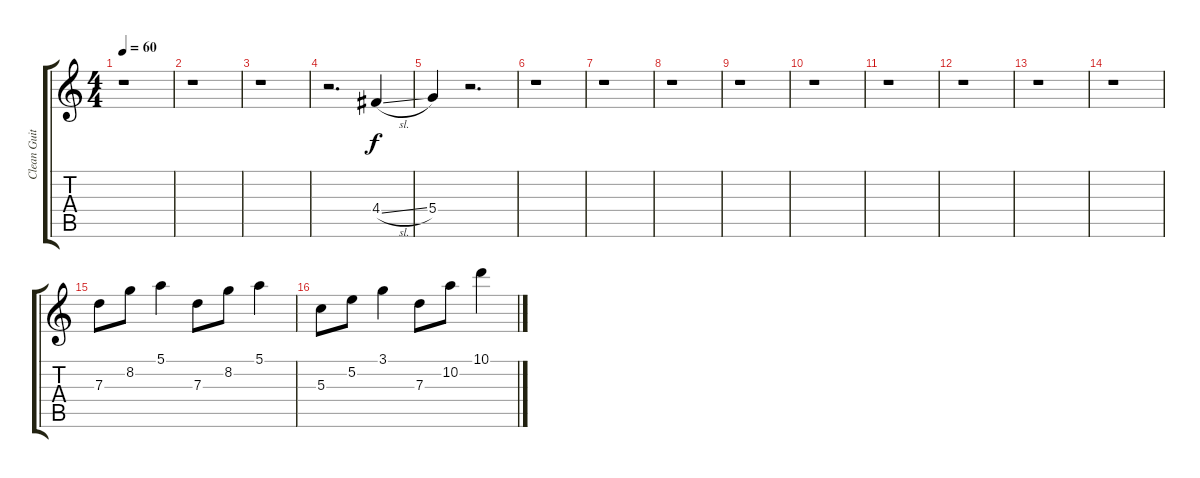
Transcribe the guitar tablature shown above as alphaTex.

\track ("Clean Guitar" "Clean Guit") {instrument electricguitarclean}
\staff {score tabs}
\tuning (E4 B3 G3 D3 A2 E2) {hide}
\ts (4 4)
\tempo 60
\clef g2
\ks c
r.1{dy f instrument electricguitarclean} |
r.1 |
r.1 |
r.2{d} 4.4{sl}.4 |
5.4.4 r.2{d} |
r.1 |
r.1 |
r.1 |
r.1 |
r.1 |
r.1 |
r.1 |
r.1 |
r.1 |
7.3.8 8.2.8 5.1.4 7.3.8 8.2.8 5.1.4 |
5.3.8 5.2.8 3.1.4 7.3.8 10.2.8 10.1.4
